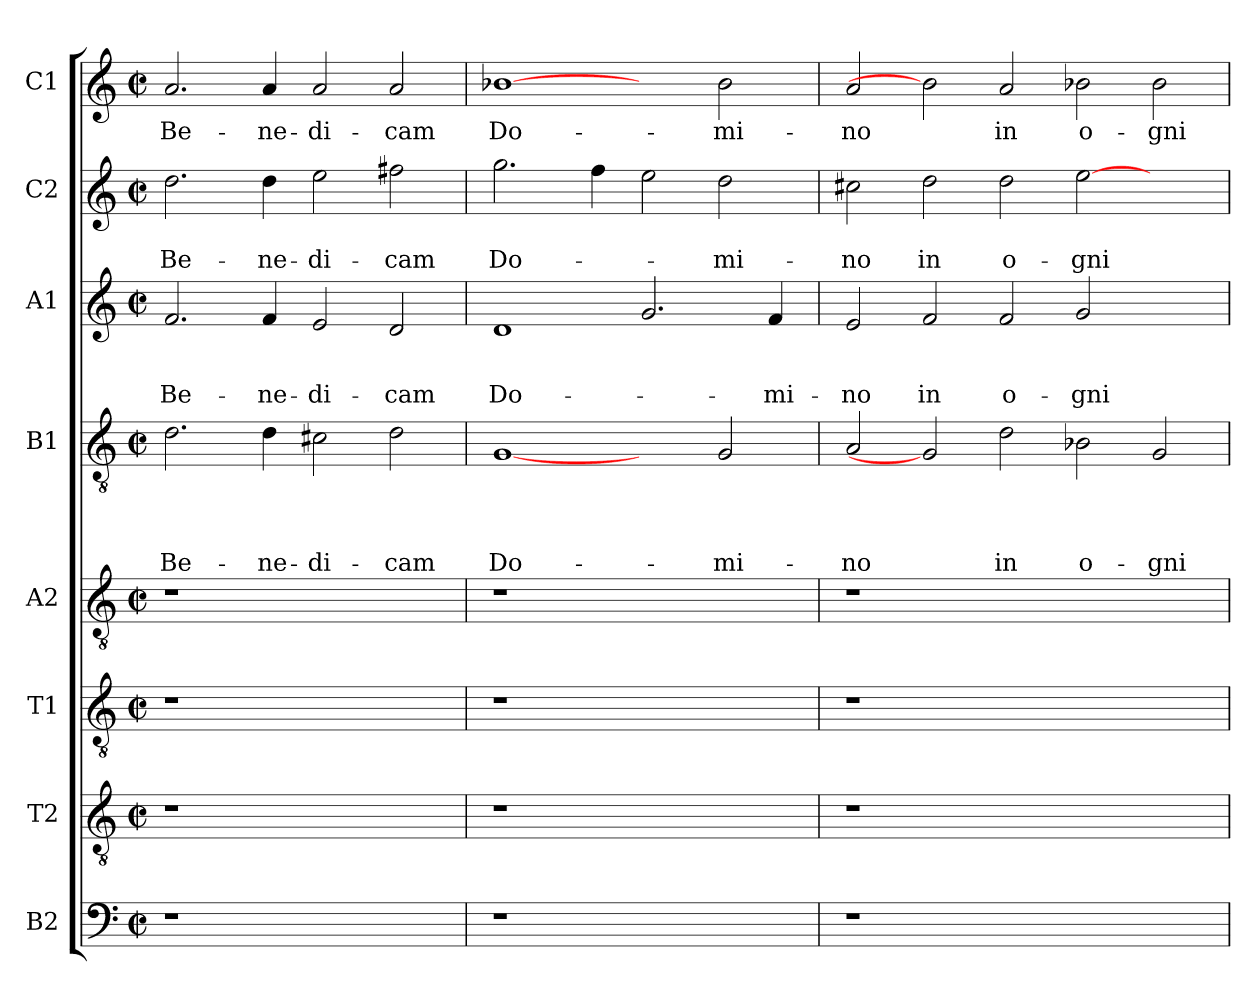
**kern	**kern	**kern	**kern	**kern	**text	**text	**text	**text	**kern	**text	**text	**text	**kern	**text	**text	**kern	**text
*part8	*part7	*part6	*part5	*part4	*part4	*part4	*part4	*part4	*part3	*part3	*part3	*part3	*part2	*part2	*part2	*part1	*part1
*staff8	*staff7	*staff6	*staff5	*staff4	*staff4	*staff4	*staff4	*staff4	*staff3	*staff3	*staff3	*staff3	*staff2	*staff2	*staff2	*staff1	*staff1
*I"B2	*I"T2	*I"T1	*I"A2	*I"B1	*	*	*	*	*I"A1	*	*	*	*I"C2	*	*	*I"C1	*
*clefF4	*clefGv2	*clefGv2	*clefGv2	*clefGv2	*	*	*	*	*clefG2	*	*	*	*clefG2	*	*	*clefG2	*
*k[]	*k[]	*k[]	*k[]	*k[]	*	*	*	*	*k[]	*	*	*	*k[]	*	*	*k[]	*
*C:	*C:	*C:	*C:	*C:	*	*	*	*	*C:	*	*	*	*C:	*	*	*C:	*
*M2/2	*M2/2	*M2/2	*M2/2	*M2/2	*	*	*	*	*M2/2	*	*	*	*M2/2	*	*	*M2/2	*
*met(c|)	*met(c|)	*met(c|)	*met(c|)	*met(c|)	*	*	*	*	*met(c|)	*	*	*	*met(c|)	*	*	*met(c|)	*
=1	=1	=1	=1	=1	=1	=1	=1	=1	=1	=1	=1	=1	=1	=1	=1	=1	=1
!	!	!	!	!	!	!	!	!LO:LY:b	!	!	!	!LO:LY:b	!	!	!LO:LY:b	!	!LO:LY:b
1r	1r	1r	1r	2.d\	.	.	.	Be-	2.f/	.	.	Be-	2.dd\	.	Be-	2.a/	Be-
!	!	!	!	!	!	!	!	!LO:LY:b	!	!	!	!LO:LY:b	!	!	!LO:LY:b	!	!LO:LY:b
.	.	.	.	4d\	.	.	.	-ne-	4f/	.	.	-ne-	4dd\	.	-ne-	4a/	-ne-
!	!	!	!	!	!	!	!	!LO:LY:b	!	!	!	!LO:LY:b	!	!	!LO:LY:b	!	!LO:LY:b
1ryy	1ryy	1ryy	1ryy	2c#X\	.	.	.	-di-	2e/	.	.	-di-	2ee\	.	-di-	2a/	-di-
!	!	!	!	!	!	!	!	!LO:LY:b	!	!	!	!LO:LY:b	!	!	!LO:LY:b	!	!LO:LY:b
.	.	.	.	2d\	.	.	.	-cam	2d/	.	.	-cam	2ff#X\	.	-cam	2a/	-cam
=2	=2	=2	=2	=2	=2	=2	=2	=2	=2	=2	=2	=2	=2	=2	=2	=2	=2
!	!	!	!	!	!	!	!	!LO:LY:b	!	!	!	!LO:LY:b	!	!	!LO:LY:b	!	!LO:LY:b
1r	1r	1r	1r	[1G	.	.	.	Do-	1d	.	.	Do-	2.gg\	.	Do-	[1b-X	Do-
.	.	.	.	.	.	.	.	.	.	.	.	.	4ff\	.	.	.	.
1ryy	1ryy	1ryy	1ryy	2ryy	.	.	.	.	2.g/	.	.	.	2ee\	.	.	2ryy	.
!	!	!	!	!	!	!	!	!LO:LY:b	!	!	!	!	!	!	!LO:LY:b	!	!LO:LY:b
.	.	.	.	2G/	.	.	.	-mi-	.	.	.	.	2dd\	.	-mi-	2b-\	-mi-
!	!	!	!	!	!	!	!	!	!	!	!	!LO:LY:b	!	!	!	!	!
.	.	.	.	.	.	.	.	.	4f/	.	.	-mi-	.	.	.	.	.
=3	=3	=3	=3	=3	=3	=3	=3	=3	=3	=3	=3	=3	=3	=3	=3	=3	=3
!	!	!	!	!	!	!	!	!LO:LY:b	!	!	!	!LO:LY:b	!	!	!LO:LY:b	!	!LO:LY:b
1r	1r	1r	1r	2A/	.	.	.	-no	2e/	.	.	-no	2cc#X\	.	-no	2a/	-no
!	!	!	!	!	!	!	!	!	!	!	!	!LO:LY:b	!	!	!LO:LY:b	!	!
.	.	.	.	2G]	.	.	.	.	2f/	.	.	in	2dd\	.	in	2b-]	.
!	!	!	!	!	!	!	!	!LO:LY:b	!	!	!	!LO:LY:b	!	!	!LO:LY:b	!	!LO:LY:b
1.ryy	1.ryy	1.ryy	1.ryy	2d\	.	.	.	in	2f/	.	.	o-	2dd\	.	o-	2a/	in
!	!	!	!	!	!	!	!	!LO:LY:b	!	!	!	!LO:LY:b	!	!	!LO:LY:b	!	!LO:LY:b
.	.	.	.	2B-X\	.	.	.	o-	2g/	.	.	-gni	[2ee\	.	-gni	2b-X\	o-
!	!	!	!	!	!	!	!	!LO:LY:b	!	!	!	!	!	!	!	!	!LO:LY:b
.	.	.	.	2G/	.	.	.	-gni	2ryy	.	.	.	2ryy	.	.	2b-\	-gni
=	=	=	=	=	=	=	=	=	=	=	=	=	=	=	=	=	=
*-	*-	*-	*-	*-	*-	*-	*-	*-	*-	*-	*-	*-	*-	*-	*-	*-	*-
